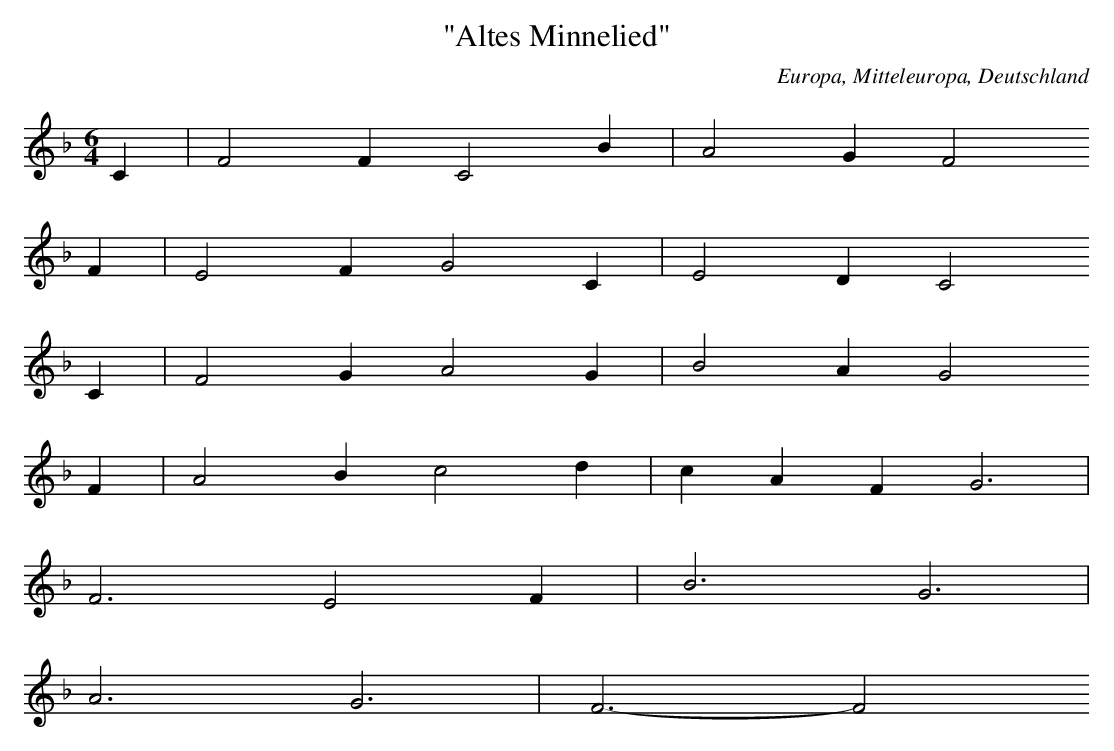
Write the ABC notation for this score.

X:1
T: "Altes Minnelied"
O: Europa, Mitteleuropa, Deutschland
M: 6/4
L: 1/4
K: F
C | F2FC2B | A2GF2
F | E2FG2C | E2DC2
C | F2GA2G | B2AG2
F | A2Bc2d | cAFG3 |
F3E2F | B3G3 |
A3G3 | F3-F2
